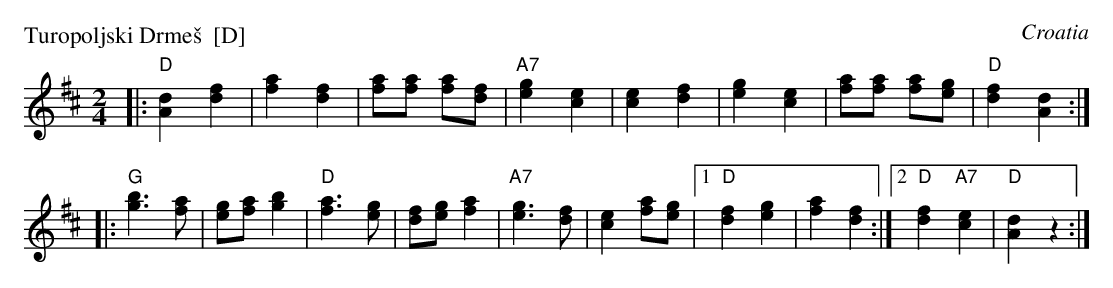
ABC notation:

X:1
P: Turopoljski Drme\vs  [D]
O: Croatia
M: 2/4
L: 1/8
K: D
|: "D"[d2A2] [f2d2] | [a2f2] [f2d2] \
| [af][af] [af][fd] | "A7"[g2e2] [e2c2] \
| [e2c2] [f2d2] | [g2e2] [e2c2] \
| [af][af] [af][ge] | "D"[f2d2] [d2A2] :|
|: "G"[b3g3] [af] | [ge][af] [b2g2] \
| "D"[a3f3] [ge] | [fd][ge] [a2f2] \
| "A7"[g3e3] [fd] | [e2c2] [af][ge] \
|1 "D"[f2d2] [g2e2] | [a2f2] [f2d2] \
:|2 "D"[f2d2] "A7"[e2c2] | "D"[d2A2] z2 :|
